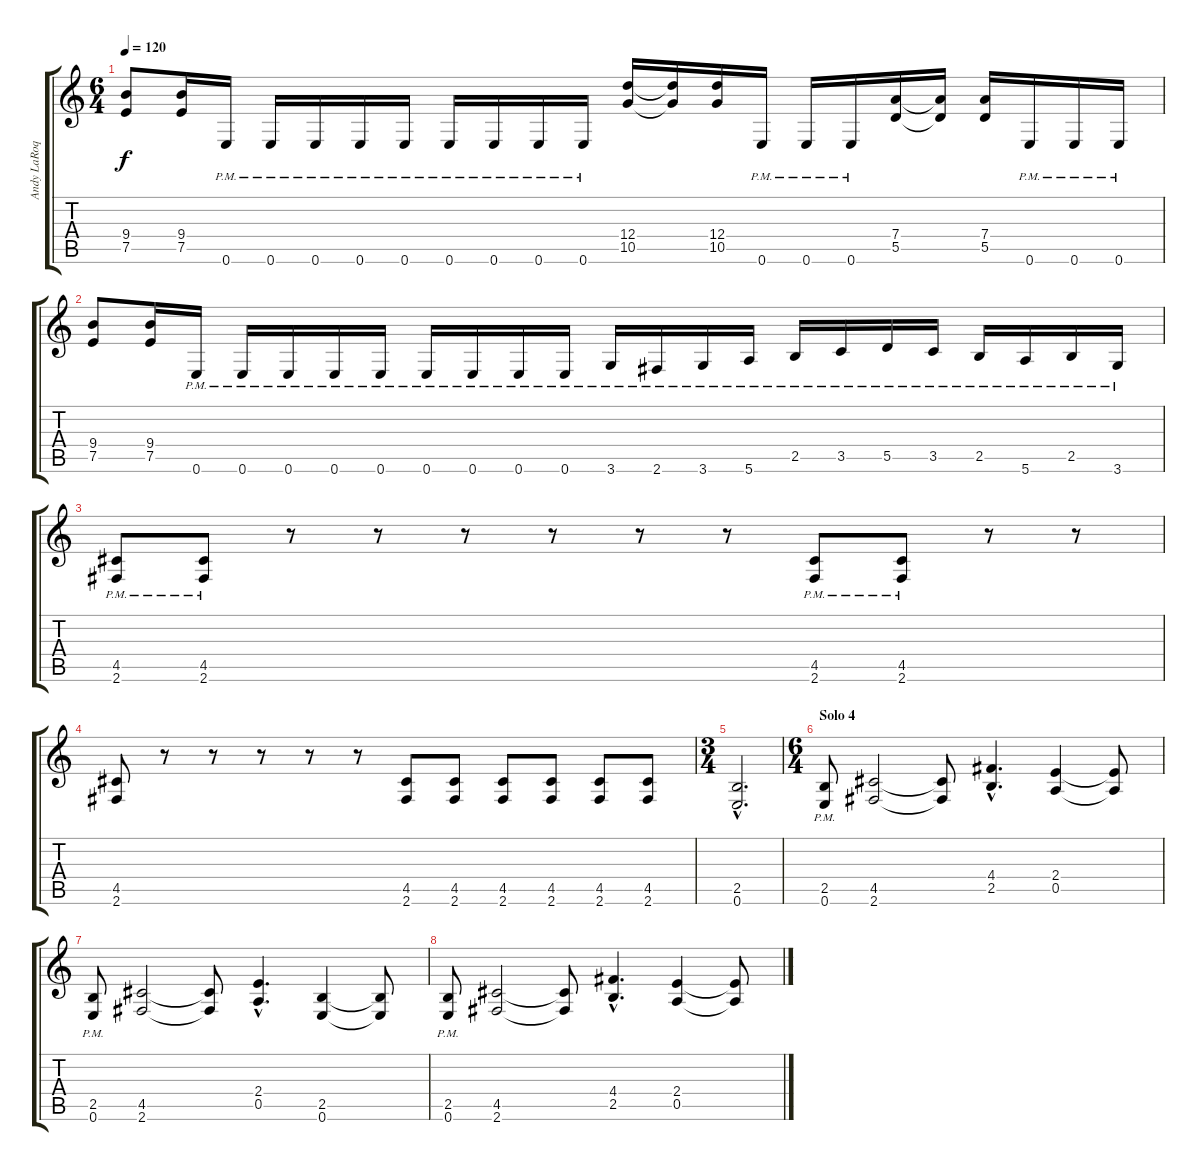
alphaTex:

\track ("Andy LaRoque" "Andy LaRoq") {instrument distortionguitar}
\staff {score tabs}
\tuning (E4 B3 G3 D3 A2 E2) {hide}
\ts (6 4)
\tempo 120
\clef g2
\ks c
(9.4 7.5).8{dy f} (9.4 7.5).16 0.6{pm}.16 0.6{pm}.16 0.6{pm}.16 0.6{pm}.16 0.6{pm}.16 0.6{pm}.16 0.6{pm}.16 0.6{pm}.16 0.6{pm}.16 (12.4 10.5).16 (12.4{t} 10.5{t}).16 (12.4 10.5).16 0.6{pm}.16 0.6{pm}.16 0.6{pm}.16 (7.4 5.5).16 (7.4{t} 5.5{t}).16 (7.4 5.5).16 0.6{pm}.16 0.6{pm}.16 0.6{pm}.16 |
(9.4 7.5).8 (9.4 7.5).16 0.6{pm}.16 0.6{pm}.16 0.6{pm}.16 0.6{pm}.16 0.6{pm}.16 0.6{pm}.16 0.6{pm}.16 0.6{pm}.16 0.6{pm}.16 3.6{pm}.16 2.6{pm}.16 3.6{pm}.16 5.6{pm}.16 2.5{pm}.16 3.5{pm}.16 5.5{pm}.16 3.5{pm}.16 2.5{pm}.16 5.6{pm}.16 2.5{pm}.16 3.6{pm}.16 |
(4.5{pm} 2.6{pm}).8 (4.5{pm} 2.6{pm}).8 r.8 r.8 r.8 r.8 r.8 r.8 (4.5{pm} 2.6{pm}).8 (4.5{pm} 2.6{pm}).8 r.8 r.8 |
(4.5 2.6).8 r.8 r.8 r.8 r.8 r.8 (4.5 2.6).8 (4.5 2.6).8 (4.5 2.6).8 (4.5 2.6).8 (4.5 2.6).8 (4.5 2.6).8 |
\ts (3 4)
(2.5{hac} 0.6{hac}).2{d} |
\ts (6 4)
\section ("" "Solo 4")
(2.5{pm} 0.6{pm}).8 (4.5 2.6).2 (4.5{t} 2.6{t}).8 (4.4{hac} 2.5{hac}).4{d} (2.4 0.5).4 (2.4{t} 0.5{t}).8 |
(2.5{pm} 0.6{pm}).8 (4.5 2.6).2 (4.5{t} 2.6{t}).8 (2.4{hac} 0.5{hac}).4{d} (2.5 0.6).4 (2.5{t} 0.6{t}).8 |
(2.5{pm} 0.6{pm}).8 (4.5 2.6).2 (4.5{t} 2.6{t}).8 (4.4{hac} 2.5{hac}).4{d} (2.4 0.5).4 (2.4{t} 0.5{t}).8
